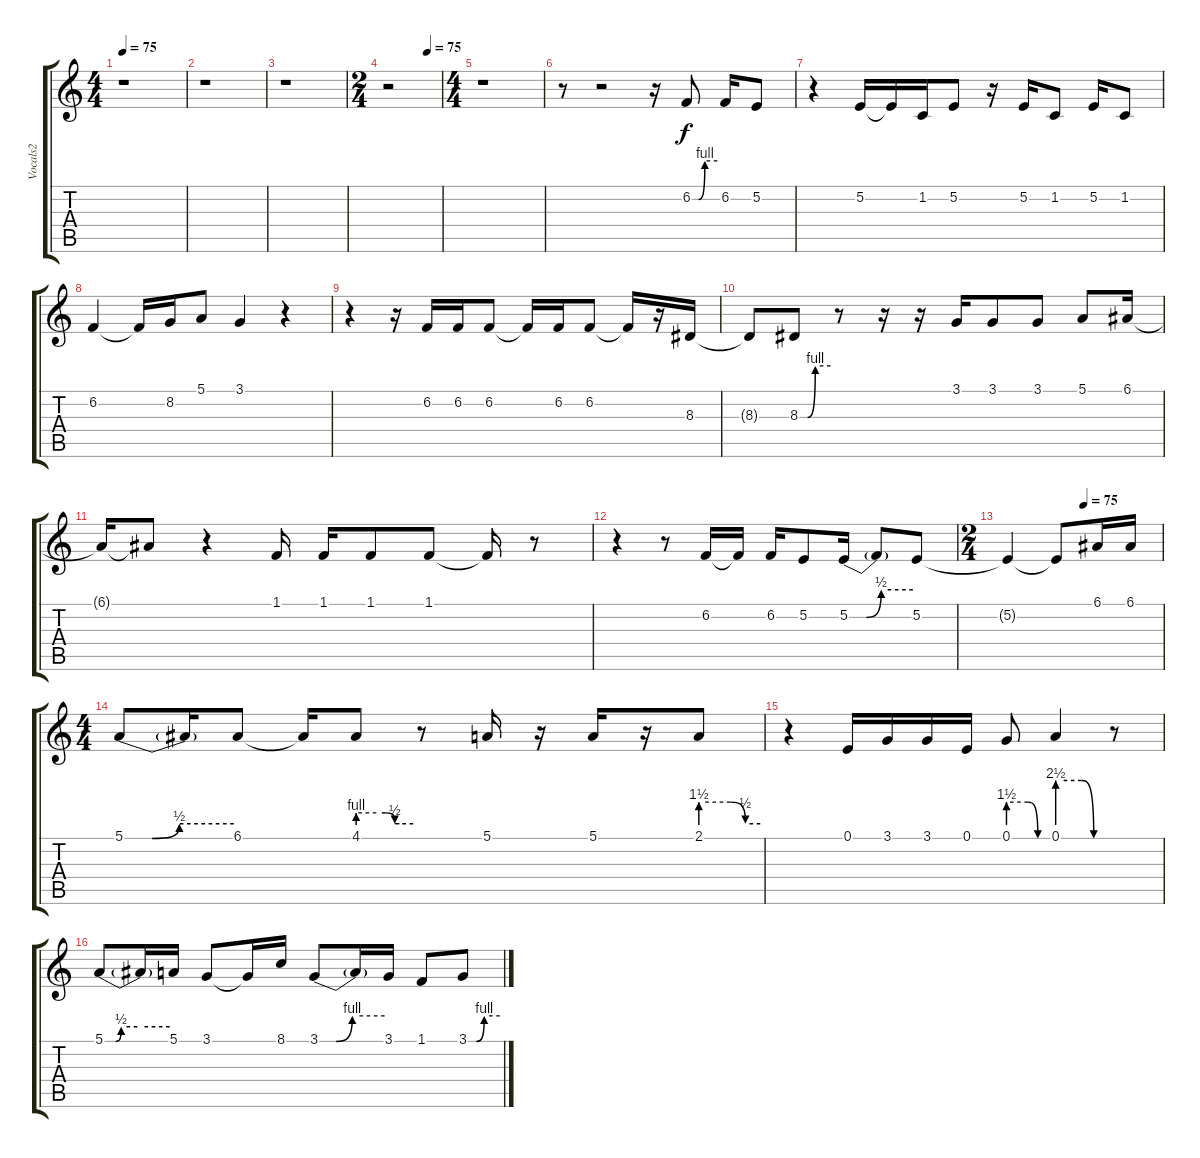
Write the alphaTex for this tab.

\track ("Vocals2" "Vocals2") {instrument lead2sawtooth}
\staff {score tabs}
\tuning (E4 B3 G3 D3 A2 E2) {hide}
\ts (4 4)
\tempo 75
\clef g2
\ks c
r.1{dy f} |
r.1 |
r.1 |
\ts (2 4)
\tempo (75 0.75)
r.2 |
\ts (4 4)
r.1 |
r.8 r.2 r.16 6.2{be (custom 0 0 15 0 30 4 60 4)}.8{volume 8} 6.2.16 5.2.8 |
r.4 5.2.16 5.2{t}.16 1.2.16 5.2.8 r.16 5.2.16 1.2.8 5.2.16 1.2.8 |
6.2.4 6.2{t}.16 8.2.16 5.1.8 3.1.4 r.4 |
r.4 r.16 6.2.16 6.2.16 6.2.8 6.2{t}.16 6.2.16 6.2.8 6.2{t}.16 r.16 8.3.16 |
8.3{t}.8 8.3{be (custom 0 0 15 0 30 4 60 4)}.8 r.8 r.16 r.16 3.1.16 3.1.8 3.1.8 5.1.8 6.1.16 |
6.1{t}.16 6.1{t}.8 r.4 1.1.16 1.1.16 1.1.8 1.1.8 1.1{t}.16 r.8 |
r.4 r.8 6.2.16 6.2{t}.16 6.2.16 5.2.8 5.2{be (custom 0 0 16 0 30 2 60 2)}.16 5.2{t}.8 5.2.8 |
\ts (2 4)
\tempo (75 0.5)
5.2{t}.4 5.2{t}.8 6.1.16{volume 13} 6.1.16 |
\ts (4 4)
5.1{be (custom 0 0 15 0 30 2 60 2)}.8 5.1{t}.16 6.1.8 6.1{t}.16 4.1{be (custom 0 4 20 4 30 4 40 2 45 2 60 2)}.8 r.8 5.1.16 r.16 5.1.16 r.16 2.1{be (custom 0 6 30 6 45 2 60 2)}.8 |
r.4 0.1.16 3.1.16 3.1.16 0.1.16 0.1{be (custom 0 6 30 6 45 0 60 0)}.8 0.1{be (custom 0 10 30 10 45 0 60 0)}.4 r.8 |
5.1{be (custom 0 0 5 0 10 0 15 2 30 2 60 2)}.8 5.1{t}.16 5.1.16 3.1.8 3.1{t}.16 8.1.16 3.1{be (custom 0 0 15 0 30 4 60 4)}.8 3.1{t}.16 3.1.16 1.1.8 3.1{be (custom 0 0 15 0 30 4 60 4)}.8
